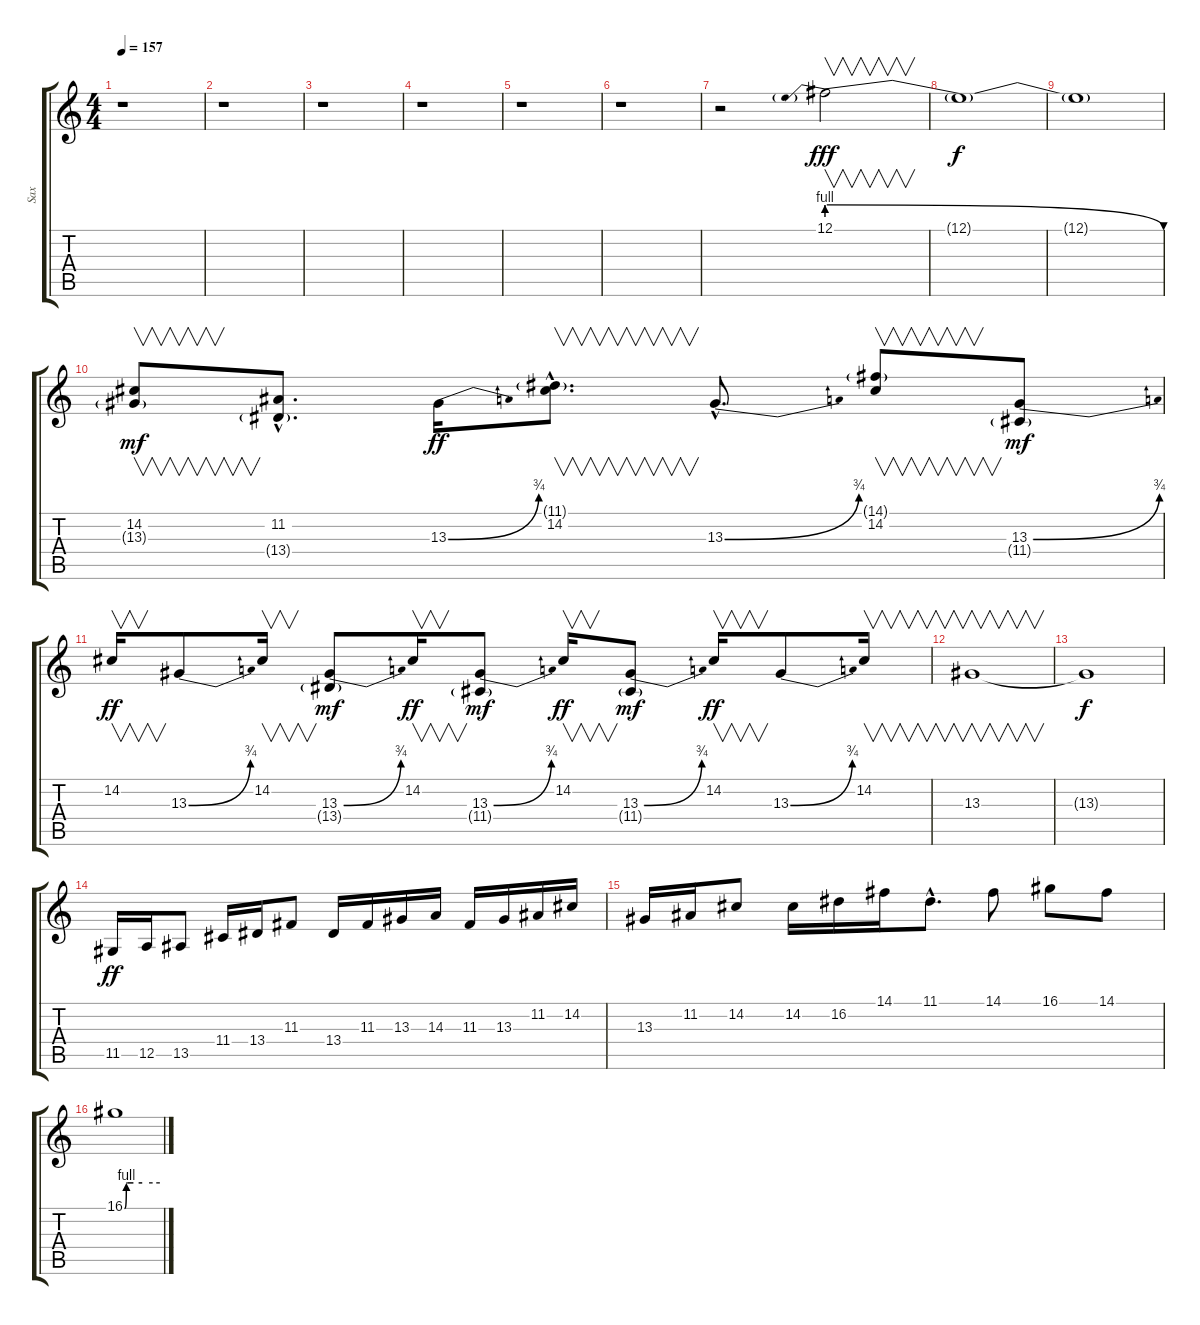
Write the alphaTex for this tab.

\track ("Sax" "Sax") {instrument tenorsax}
\staff {score tabs}
\tuning (E4 B3 G3 D3 A2 E2) {hide}
\ts (4 4)
\tempo 157
\clef g2
\ks c
r.1{dy fff} |
r.1 |
r.1 |
r.1 |
r.1 |
r.1 |
r.2 12.1{be (prebendrelease 0 4 60 0)}.2{v} |
12.1{t}.1{dy f} |
12.1{t}.1 |
(14.2 13.3{g}).8{v dy mf} (11.2{hac} 13.4{g hac}).8{d} 13.3{be (bend 0 0 60 3)}.16{dy ff} (11.1{g hac} 14.2{hac}).8{v d} 13.3{be (bend 0 0 60 3) hac}.8{d} (14.1{g} 14.2).8{v} (13.3{be (bend 0 0 60 3)} 11.4{g}).8{dy mf} |
14.2.16{v dy ff} 13.3{be (bend 0 0 60 3)}.8 14.2.16{v} (13.3{be (bend 0 0 60 3)} 13.4{g}).8{dy mf} 14.2.16{v dy ff} (13.3{be (bend 0 0 60 3)} 11.4{g}).8{dy mf} 14.2.16{v dy ff} (13.3{be (bend 0 0 60 3)} 11.4{g}).8{dy mf} 14.2.16{v dy ff} 13.3{be (bend 0 0 60 3)}.8 14.2.16{v} |
13.3.1{v} |
13.3{t}.1{dy f} |
11.5.16{dy ff} 12.5.16 13.5.8 11.4.16 13.4.16 11.3.8 13.4.16 11.3.16 13.3.16 14.3.16 11.3.16 13.3.16 11.2.16 14.2.16 |
13.3.16 11.2.16 14.2.8 14.2.16 16.2.16 14.1.16 11.1{hac}.8{d} 14.1.8 16.1.8 14.1.8 |
16.1{be (custom 0 0 3 4 5 4 15 4 30 4 60 4)}.1
